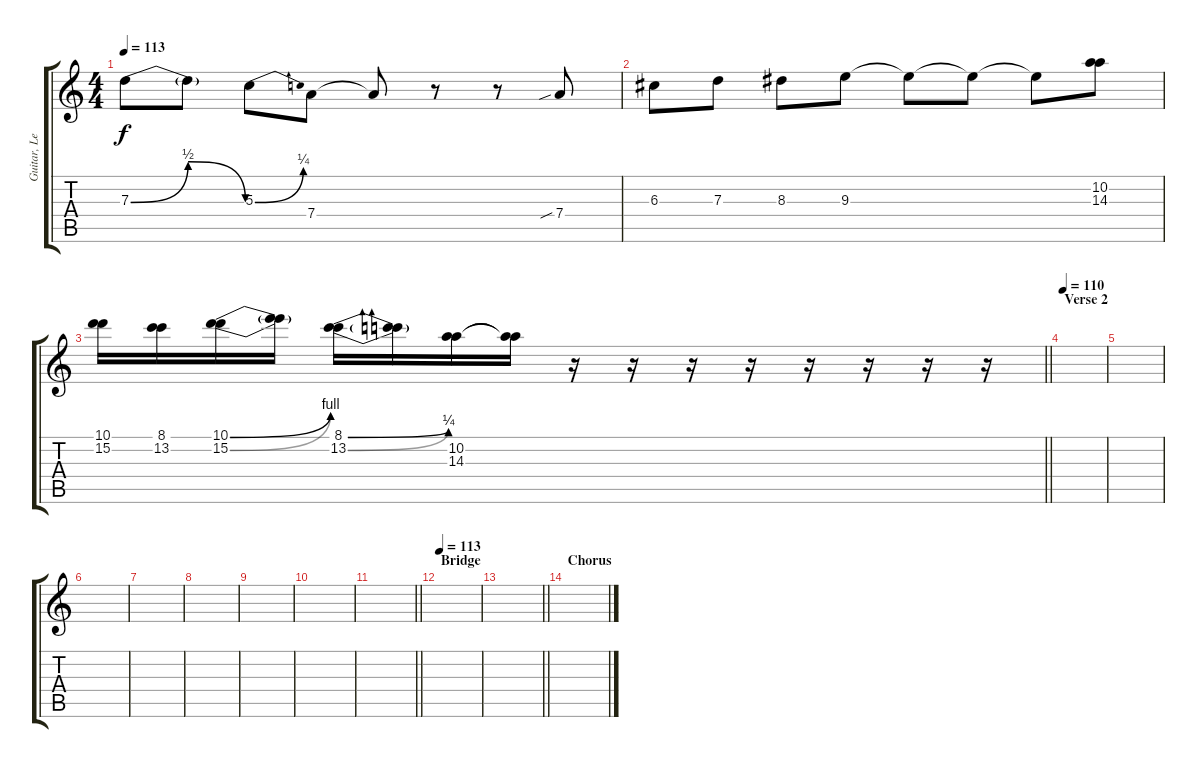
\track ("Guitar, Lead (Std Tune)" "Guitar, Le") {mute instrument overdrivenguitar}
\staff {score tabs}
\tuning (E4 B3 G3 D3 A2 E2) {hide}
\ts (4 4)
\tempo 113
\clef g2
\ks c
7.3{be (bendrelease 0 0 15 2 15 2 60 0)}.8{dy f} 7.3{t}.8 5.3{be (bend 0 0 60 1)}.8 7.4.8 7.4{t}.8 r.8 r.8 7.4{sib}.8 |
6.3.8 7.3.8 8.3.8 9.3.8 9.3{t}.8 9.3{t}.8 9.3{t}.8 (10.2 14.3).8 |
\barLineRight lightlight
(10.1 15.2).16 (8.1 13.2).16 (10.1{be (bend 0 0 60 4)} 15.2{be (bend 0 0 60 4)}).16 (10.1{t} 15.2{t}).16 (8.1{be (bend 0 0 60 1)} 13.2{be (bend 0 0 60 1)}).16 (8.1{t} 13.2{t}).16 (10.2 14.3).16 (10.2{t} 14.3{t}).16 r.16 r.16 r.16 r.16 r.16 r.16 r.16 r.16 |
\section ("" "Verse 2")
\tempo 110
|
|
|
|
|
|
|
\barLineRight lightlight
|
\section ("" "Bridge")
\tempo 113
|
\barLineRight lightlight
|
\section ("" "Chorus")
